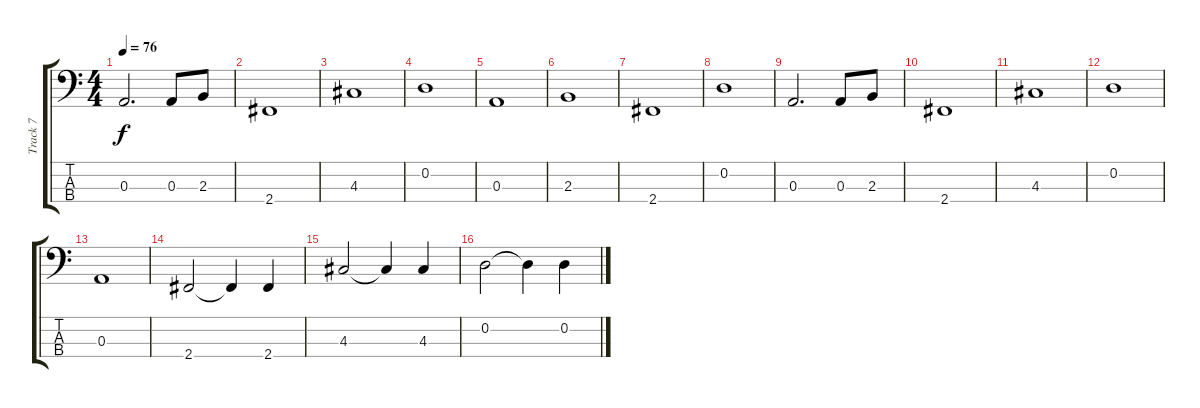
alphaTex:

\track ("Track 7" "Track 7") {instrument electricbassfinger}
\staff {score tabs}
\tuning (G2 D2 A1 E1) {hide}
\ts (4 4)
\tempo 76
\clef f4
\ks c
0.3.2{d dy f} 0.3.8 2.3.8 |
2.4.1 |
4.3.1 |
0.2.1 |
0.3.1 |
2.3.1 |
2.4.1 |
0.2.1 |
0.3.2{d} 0.3.8 2.3.8 |
2.4.1 |
4.3.1 |
0.2.1 |
0.3.1 |
2.4.2 2.4{t}.4 2.4.4 |
4.3.2{txt " "} 4.3{t}.4 4.3.4 |
0.2.2 0.2{t}.4 0.2.4
